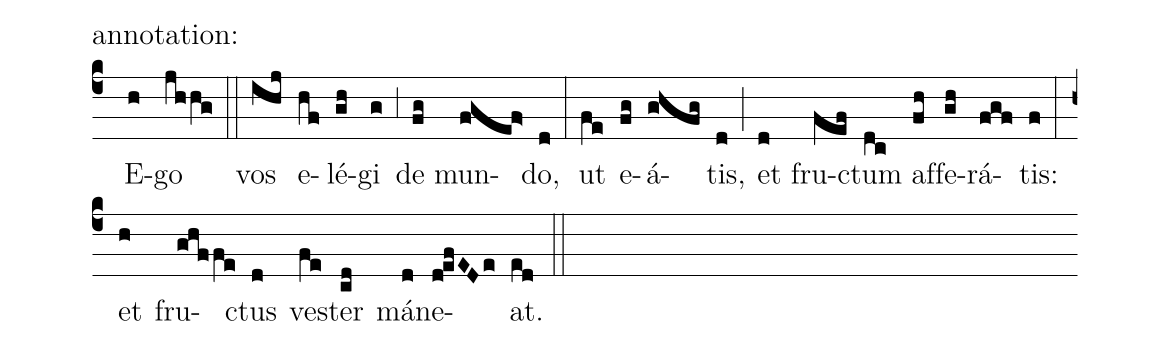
mode:I;
office-part:Communiones;
%%
(c4) () E(h)go(jhhg) (::) vos(ihj) e(hf)lé(gh)gi(g) (,3) de(fg) mun(fgef>)do,(d) (:) ut(fe) e(fg)á(ghfg)tis,(d) (;) et(d) fru(fef)ctum(dc) af(fh)fe(gh)rá(fgf)tis:(f) (:) et(h) fru(ghffe)ctus(d) ve(fe)ster(cd) má(d)ne(d!efEDe)at.(ed) (::)
